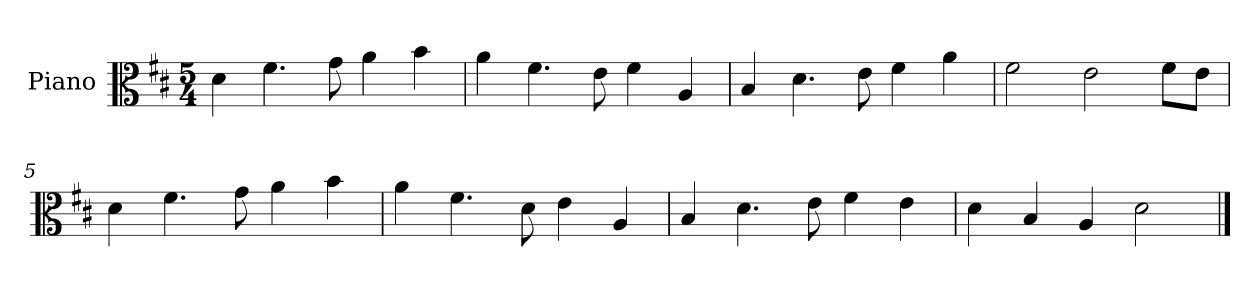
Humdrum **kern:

**kern
*part1
*staff1
*I"Piano
*I'Pno
*clefC3
*k[f#c#]
*D:
*M5/4
=1
4d\
4.f#\
8g\
4a\
4b\
=2
4a\
4.f#\
8e\
4f#\
4A/
=3
4B/
4.d\
8e\
4f#\
4a\
=4
2f#\
2e\
8f#\L
8e\J
=5
4d\
4.f#\
8g\
4a\
4b\
=6
4a\
4.f#\
8d\
4e\
4A/
=7
4B/
4.d\
8e\
4f#\
4e\
=8
4d\
4B/
4A/
2d\
==
*-
